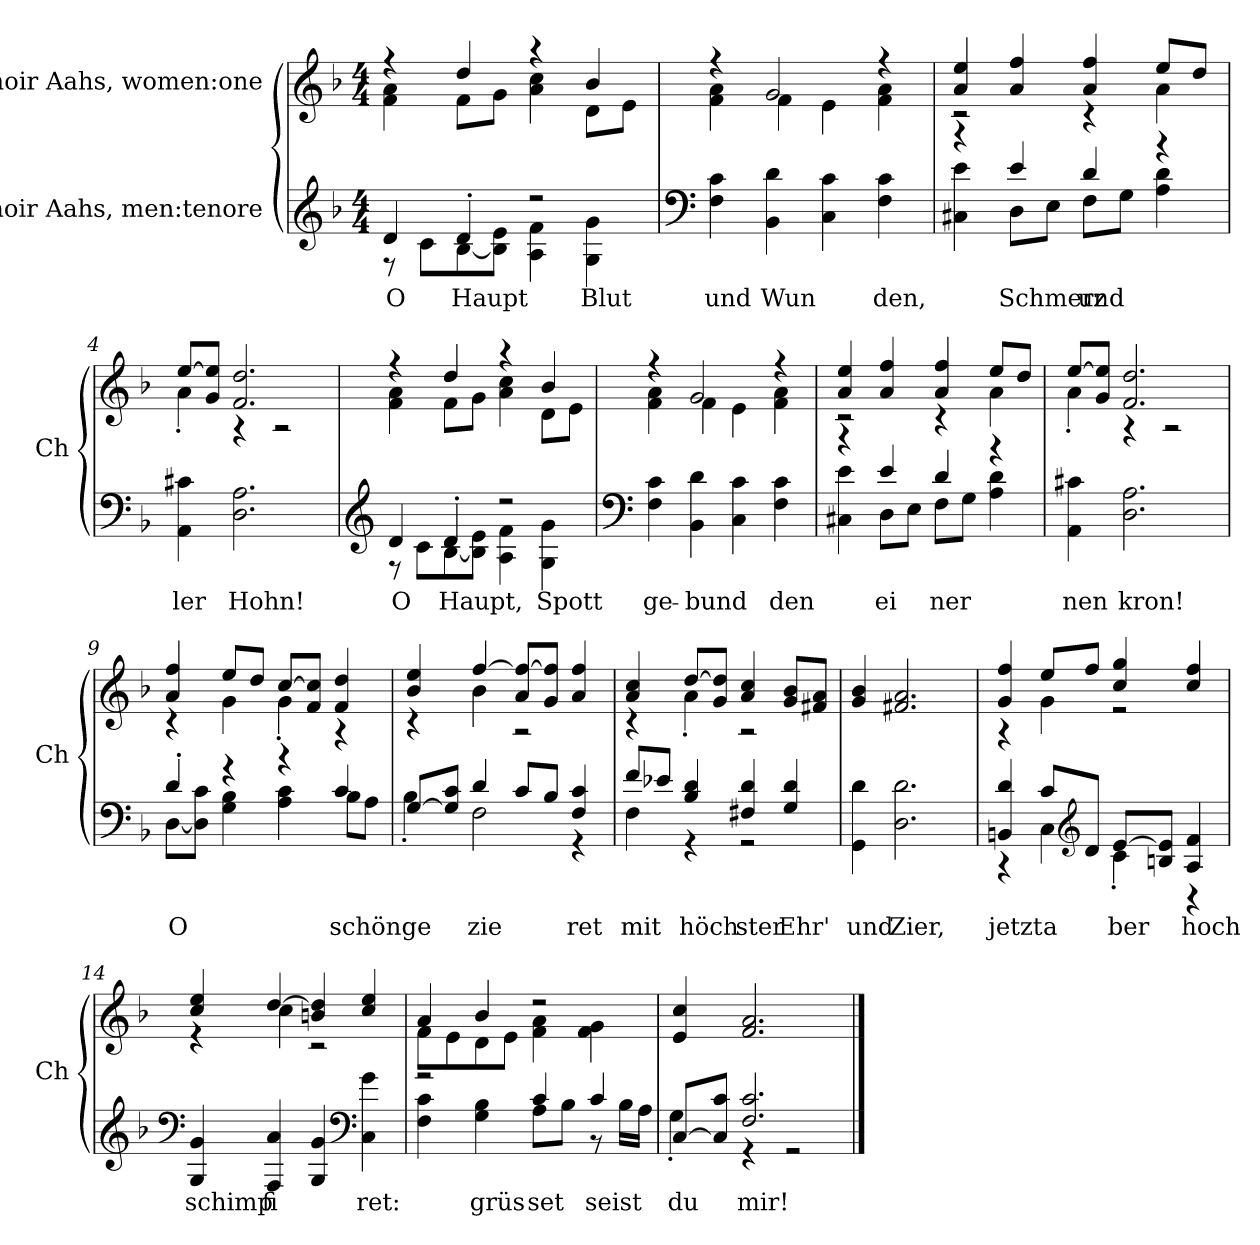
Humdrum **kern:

**kern	**text	**kern
*part2	*part2	*part1
*staff2	*staff2	*staff1
*I"Choir Aahs, men:tenore	*	*I"Choir Aahs, women:one
*I'Ch	*	*I'Ch
*clefG2	*	*clefG2
*k[b-]	*	*k[b-]
*M4/4	*	*M4/4
*MM60	*	*MM60
=1	=1	=1
!	!LO:LY:b	!
*^	*	*^
4d/	8r	O	4r	4f\ 4a\
.	8c\L	.	.	.
!	!	!LO:LY:b	!	!
4d'/	[8B-\	Haupt	4dd/	8f\L
.	8B-\] 8e\J	.	.	8g\J
2r	4A\ 4f\	.	4r	4a\ 4cc\
!	!	!LO:LY:b	!	!
.	4G\ 4g\	Blut	4b-/	8d\L
.	.	.	.	8e\J
*v	*v	*	*	*
=2	=2	=2	=2
*clefF4	*	*	*
!	!LO:LY:b	!	!
4F\ 4c\	und	4r	4f\ 4a\
!	!LO:LY:b	!	!
4BB-\ 4d\	Wun	2g/	4f\
4C\ 4c\	.	.	4e\
!	!LO:LY:b	!	!
4F\ 4c\	den,	4r	4f\ 4a\
=3	=3	=3	=3
*^	*	*	*
4r	4C#X\ 4e\	.	4a/ 4ee/	2r
!	!	!LO:LY:b	!	!
4e/	8D\L	Schmerz	4a/ 4ff/	.
.	8E\J	.	.	.
!	!	!LO:LY:b	!	!
4d/	8F\L	und	4a/ 4ff/	4r
.	8G\J	.	.	.
4r	4A\ 4d\	.	8ee/L	4a\
.	.	.	8dd/J	.
*v	*v	*	*	*
!!LO:LB:g=z	!!
=4	=4	=4	=4
!	!LO:LY:b	!	!
4AA\ 4c#X\	ler	[8ee/L	4a'\
.	.	8g/ 8ee/]J	.
!	!LO:LY:b	!	!
2.D\ 2.A\	Hohn!	2.f/ 2.dd/	4r
.	.	.	2r
=5	=5	=5	=5
*clefG2	*	*	*
!	!LO:LY:b	!	!
*^	*	*	*
4d/	8r	O	4r	4f\ 4a\
.	8c\L	.	.	.
!	!	!LO:LY:b	!	!
4d'/	[8B-\	Haupt,	4dd/	8f\L
.	8B-\] 8e\J	.	.	8g\J
2r	4A\ 4f\	.	4r	4a\ 4cc\
!	!	!LO:LY:b	!	!
.	4G\ 4g\	Spott	4b-/	8d\L
.	.	.	.	8e\J
*v	*v	*	*	*
=6	=6	=6	=6
*clefF4	*	*	*
!	!LO:LY:b	!	!
4F\ 4c\	ge-	4r	4f\ 4a\
!	!LO:LY:b	!	!
4BB-\ 4d\	bund	2g/	4f\
4C\ 4c\	.	.	4e\
!	!LO:LY:b	!	!
4F\ 4c\	den	4r	4f\ 4a\
=7	=7	=7	=7
*^	*	*	*
4r	4C#X\ 4e\	.	4a/ 4ee/	2r
!	!	!LO:LY:b	!	!
4e/	8D\L	ei	4a/ 4ff/	.
.	8E\J	.	.	.
!	!	!LO:LY:b	!	!
4d/	8F\L	ner	4a/ 4ff/	4r
.	8G\J	.	.	.
4r	4A\ 4d\	.	8ee/L	4a\
.	.	.	8dd/J	.
*v	*v	*	*	*
=8	=8	=8	=8
!	!LO:LY:b	!	!
4AA\ 4c#X\	nen	[8ee/L	4a'\
.	.	8g/ 8ee/]J	.
!	!LO:LY:b	!	!
2.D\ 2.A\	kron!	2.f/ 2.dd/	4r
.	.	.	2r
!!LO:LB:g=z	!!
=9	=9	=9	=9
!	!LO:LY:b	!	!
*^	*	*	*
4d'/	[8D\L	O	4a/ 4ff/	4r
.	8D\] 8c\J	.	.	.
4r	4G\ 4B-\	.	8ee/L	4g\
.	.	.	8dd/J	.
4r	4A\ 4c\	.	[8cc/L	4g'\
.	.	.	8f/ 8cc/]J	.
!	!	!LO:LY:b	!	!
4c/	8B-\L	schön	4f/ 4dd/	4r
.	8A\J	.	.	.
=10	=10	=10	=10	=10
!	!	!LO:LY:b	!	!
[8G/L	4B-'\	ge	4b-/ 4ee/	4r
8G/] 8c/J	.	.	.	.
!	!	!LO:LY:b	!	!
4d/	2F\	zie	[4ff/	4b-\
8c/L	.	.	8a/ 8ff/_L	2r
8B-/J	.	.	8g/ 8ff/]J	.
!	!	!LO:LY:b	!	!
4F/ 4c/	4r	ret	4a/ 4ff/	.
=11	=11	=11	=11	=11
!	!	!LO:LY:b	!	!
8f/L	4F\	mit	4a/ 4cc/	4r
8e-X/J	.	.	.	.
!	!	!LO:LY:b	!	!
4B-/ 4d/	4r	höch	[8dd/L	4a'\
.	.	.	8g/ 8dd/]J	.
!	!	!LO:LY:b	!	!
4F#X/ 4d/	2r	ster	4a/ 4cc/	2r
!	!	!LO:LY:b	!	!
4G/ 4d/	.	Ehr'	8g/ 8b-/L	.
.	.	.	8f#X/ 8a/J	.
*v	*v	*	*	*
*	*	*v	*v
=12	=12	=12
!	!LO:LY:b	!
4GG\ 4d\	und	4g/ 4b-/
!	!LO:LY:b	!
2.D\ 2.d\	Zier,	2.f#X/ 2.a/
!!LO:LB:g=z
=13	=13	=13
!	!LO:LY:b	!
*^	*	*^
4BBn/ 4d/	4r	jetzt	4g/ 4ff/	4r
!	!	!LO:LY:b	!	!
8c/L	4C\	a	8ee/L	4g\
*clefG2	*	*	*	*
8d/J	.	.	8ff/J	.
!	!	!LO:LY:b	!	!
[8e/L	4c'\	ber	4cc/ 4gg/	2r
8Bn/ 8e/]J	.	.	.	.
!	!	!LO:LY:b	!	!
4A/ 4f/	4r	hoch	4cc/ 4ff/	.
=14	=14	=14	=14	=14
!	!	!LO:LY:b	!	!
*v	*v	*	*	*
4G/ 4g/	schimp	4cc/ 4ee/	4r
!	!LO:LY:b	!	!
4F/ 4a/	fi	[4dd/	4cc\
4G/ 4g/	.	4bn/ 4dd/]	2r
*clefF4	*	*	*
!	!LO:LY:b	!	!
4C\ 4g\	ret:	4cc/ 4ee/	.
=15	=15	=15	=15
*^	*	*	*
2r	4F\ 4c\	.	4a/	8f\L
.	.	.	.	8e\
!	!	!LO:LY:b	!	!
.	4G\ 4B-\	grüs	4b-/	8d\
.	.	.	.	8e\J
!	!	!LO:LY:b	!	!
4c/	8A\L	set	2r	4f\ 4a\
.	8B-\J	.	.	.
!	!	!LO:LY:b	!	!
4c/	8r	seist	.	4f\ 4g\
.	16B-\LL	.	.	.
.	16A\JJ	.	.	.
*	*	*	*v	*v
=16	=16	=16	=16
!	!	!LO:LY:b	!
[8C/L	4G'\	du	4e/ 4cc/
8C/] 8c/J	.	.	.
!	!	!LO:LY:b	!
2.F/ 2.c/	4r	mir!	2.f/ 2.a/
.	2r	.	.
*v	*v	*	*
==	==	==
*-	*-	*-
